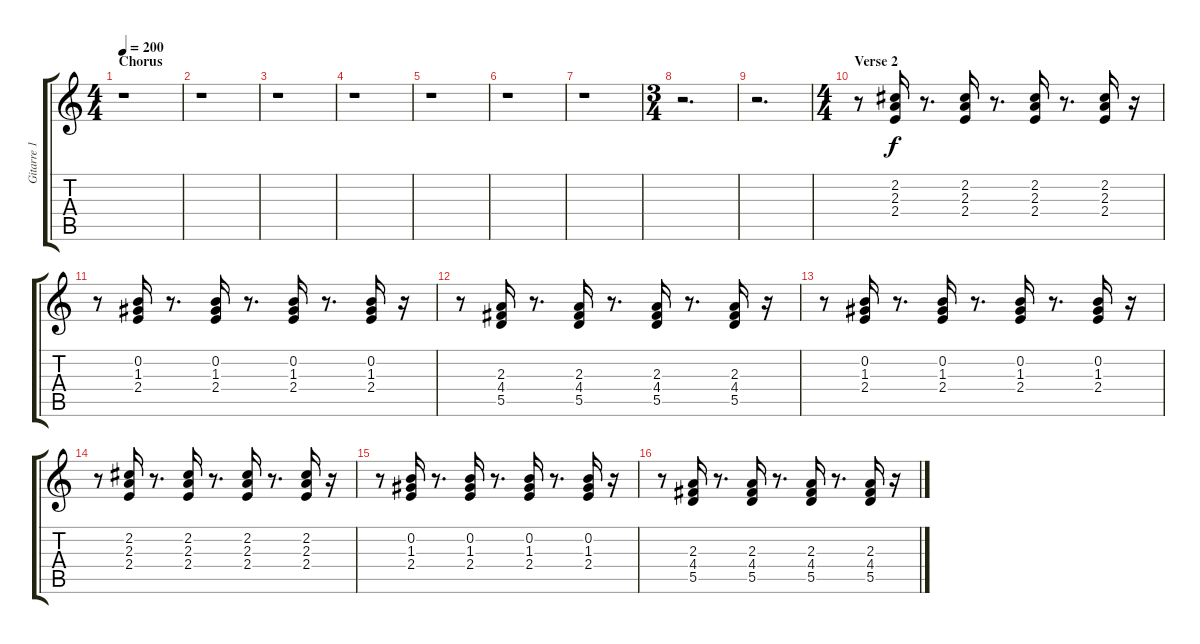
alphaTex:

\track ("Gitarre 1 - Farin Urlaub" "Gitarre 1 ") {instrument electricguitarclean}
\staff {score tabs}
\tuning (E4 B3 G3 D3 A2 E2) {hide}
\ts (4 4)
\section ("" "Chorus")
\tempo 200
\clef g2
\ks c
r.1{dy f} |
r.1 |
r.1 |
r.1 |
r.1 |
r.1 |
r.1 |
\ts (3 4)
r.2{d} |
r.2{d} |
\ts (4 4)
\section ("" "Verse 2")
r.8 (2.2 2.3 2.4).16 r.8{d} (2.2 2.3 2.4).16 r.8{d} (2.2 2.3 2.4).16 r.8{d} (2.2 2.3 2.4).16 r.16 |
r.8 (0.2 1.3 2.4).16 r.8{d} (0.2 1.3 2.4).16 r.8{d} (0.2 1.3 2.4).16 r.8{d} (0.2 1.3 2.4).16 r.16 |
r.8 (2.3 4.4 5.5).16 r.8{d} (2.3 4.4 5.5).16 r.8{d} (2.3 4.4 5.5).16 r.8{d} (2.3 4.4 5.5).16 r.16 |
r.8 (0.2 1.3 2.4).16 r.8{d} (0.2 1.3 2.4).16 r.8{d} (0.2 1.3 2.4).16 r.8{d} (0.2 1.3 2.4).16 r.16 |
r.8 (2.2 2.3 2.4).16 r.8{d} (2.2 2.3 2.4).16 r.8{d} (2.2 2.3 2.4).16 r.8{d} (2.2 2.3 2.4).16 r.16 |
r.8 (0.2 1.3 2.4).16 r.8{d} (0.2 1.3 2.4).16 r.8{d} (0.2 1.3 2.4).16 r.8{d} (0.2 1.3 2.4).16 r.16 |
r.8 (2.3 4.4 5.5).16 r.8{d} (2.3 4.4 5.5).16 r.8{d} (2.3 4.4 5.5).16 r.8{d} (2.3 4.4 5.5).16 r.16
